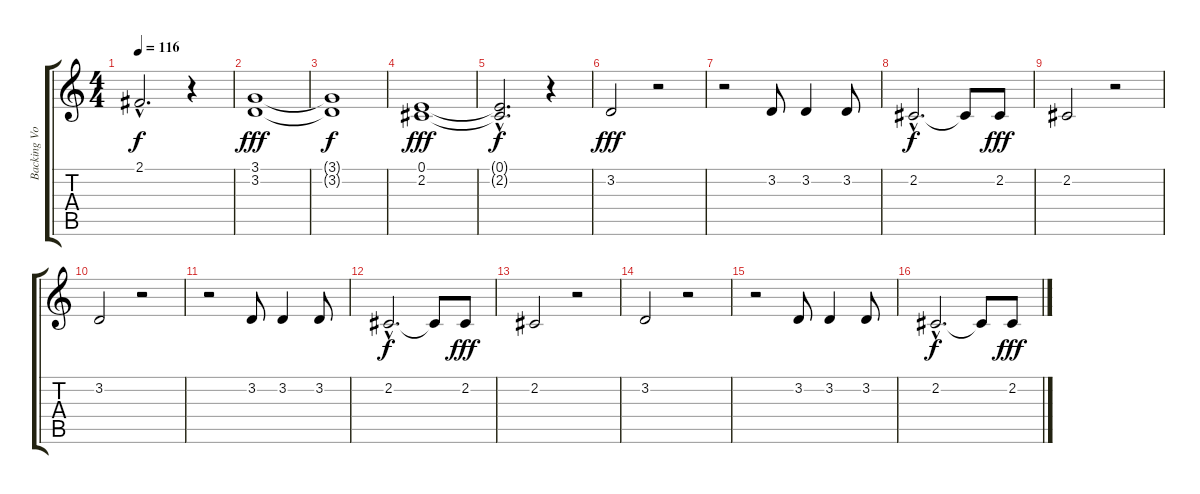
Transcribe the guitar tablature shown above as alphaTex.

\track ("Backing Vocals" "Backing Vo") {instrument altosax}
\staff {score tabs}
\tuning (E4 B3 G3 D3 A2 E2) {hide}
\ts (4 4)
\tempo 116
\clef g2
\ks c
2.1{hac t}.2{d dy f} r.4 |
(3.1 3.2).1{dy fff} |
(3.1{t} 3.2{t}).1{dy f} |
(0.1 2.2).1{dy fff} |
(0.1{hac t} 2.2{hac t}).2{d dy f} r.4 |
3.2.2{dy fff} r.2 |
r.2 3.2.8 3.2.4 3.2.8 |
2.2{hac}.2{d dy f} 2.2{t}.8 2.2.8{dy fff} |
2.2.2 r.2 |
3.2.2 r.2 |
r.2 3.2.8 3.2.4 3.2.8 |
2.2{hac}.2{d dy f} 2.2{t}.8 2.2.8{dy fff} |
2.2.2 r.2 |
3.2.2 r.2 |
r.2 3.2.8 3.2.4 3.2.8 |
2.2{hac}.2{d dy f} 2.2{t}.8 2.2.8{dy fff}
